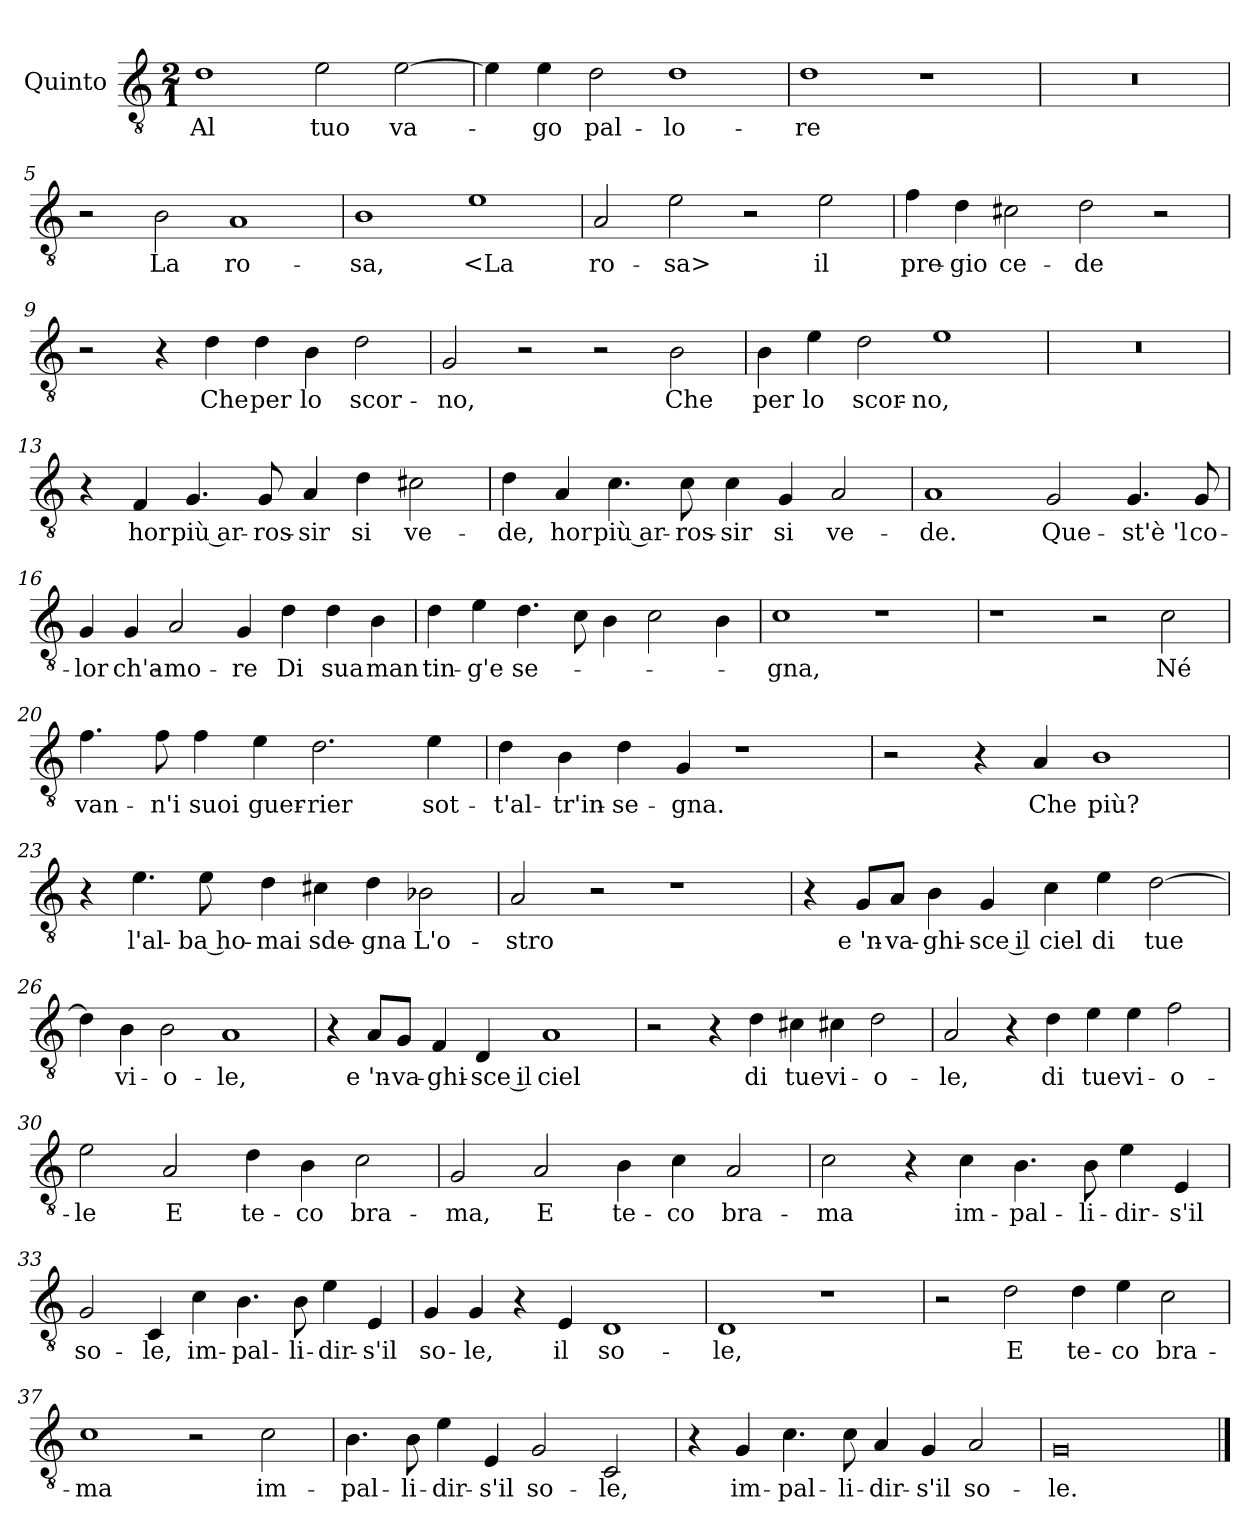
**kern	**text
*part1	*part1
*staff1	*staff1
*I"Quinto	*
*clefGv2	*
*k[]	*
*M2/1	*
=1	=1
1d	Al
2e	tuo
[2e	va-
=2	=2
4e]	.
4e	-go
2d	pal-
1d	-lo-
=3	=3
1d	-re
1r	.
=4	=4
0r	.
=5	=5
2r	.
2B	La
1A	ro-
=6	=6
1B	-sa,
1e	<La
=7	=7
2A	ro-
2e	-sa>
2r	.
2e	il
=8	=8
4f	pre-
4d	-gio
2c#X	ce-
2d	-de
2r	.
=9	=9
2r	.
4r	.
4d	Che
4d	per
4B	lo
2d	scor-
=10	=10
2G	-no,
2r	.
2r	.
2B	Che
=11	=11
4B	per
4e	lo
2d	scor-
1e	-no,
=12	=12
0r	.
=13	=13
4r	.
4F	hor
4.G	più ar-
8G	-ros-
4A	-sir
4d	si
2c#X	ve-
=14	=14
4d	-de,
4A	hor
4.c	più ar-
8c	-ros-
4c	-sir
4G	si
2A	ve-
=15	=15
1A	-de.
2G	Que-
4.G	-st'è 'l
8G	co-
=16	=16
4G	-lor
4G	ch'a-
2A	-mo-
4G	-re
4d	Di
4d	sua
4B	man
=17	=17
4d	tin-
4e	-g'e
4.d	se-
8c	.
4B	.
2c	.
4B	.
=18	=18
1c	-gna,
1r	.
=19	=19
1r	.
2r	.
2c	Né
=20	=20
4.f	van-
8f	-n'i
4f	suoi
4e	guer-
2.d	-rier
4e	sot-
=21	=21
4d	-t'al-
4B	-tr'in-
4d	-se-
4G	-gna.
1r	.
=22	=22
2r	.
4r	.
4A	Che
1B	più?
=23	=23
4r	.
4.e	l'al-
8e	-ba ho-
4d	-mai
4c#X	sde-
4d	-gna
2B-X	L'o-
=24	=24
2A	-stro
2r	.
1r	.
=25	=25
4r	.
8G/L	e 'n-
8A/J	-va-
4B	-ghi-
4G	-sce il
4c	ciel
4e	di
[2d	tue
=26	=26
4d]	.
4B	vi-
2B	-o-
1A	-le,
=27	=27
4r	.
8A/L	e 'n-
8G/J	-va-
4F	-ghi-
4D	-sce il
1A	ciel
=28	=28
2r	.
4r	.
4d	di
4c#X	tue
4c#X	vi-
2d	-o-
=29	=29
2A	-le,
4r	.
4d	di
4e	tue
4e	vi-
2f	-o-
=30	=30
2e	-le
2A	E
4d	te-
4B	-co
2c	bra-
=31	=31
2G	-ma,
2A	E
4B	te-
4c	-co
2A	bra-
=32	=32
2c	-ma
4r	.
4c	im-
4.B	-pal-
8B	-li-
4e	-dir-
4E	-s'il
=33	=33
2G	so-
4C	-le,
4c	im-
4.B	-pal-
8B	-li-
4e	-dir-
4E	-s'il
=34	=34
4G	so-
4G	-le,
4r	.
4E	il
1D	so-
=35	=35
1D	-le,
1r	.
=36	=36
2r	.
2d	E
4d	te-
4e	-co
2c	bra-
=37	=37
1c	-ma
2r	.
2c	im-
=38	=38
4.B	-pal-
8B	-li-
4e	-dir-
4E	-s'il
2G	so-
2C	-le,
=39	=39
4r	.
4G	im-
4.c	-pal-
8c	-li-
4A	-dir-
4G	-s'il
2A	so-
=40	=40
0G	-le.
==	==
*-	*-
